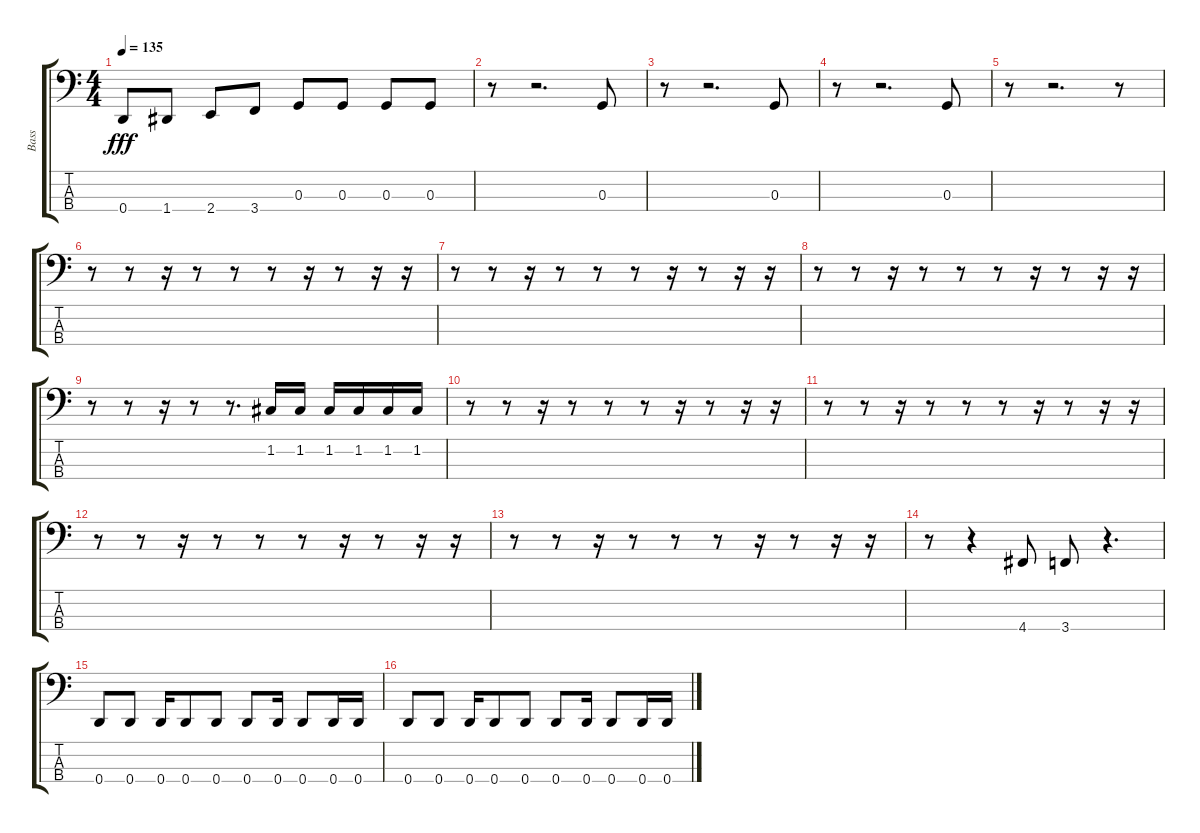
\track ("Bass" "Bass") {instrument electricbasspick}
\staff {score tabs}
\tuning (F2 C2 G1 D1) {hide}
\ts (4 4)
\tempo 135
\clef f4
\ks c
0.4.8{dy fff} 1.4.8 2.4.8 3.4.8 0.3.8 0.3.8 0.3.8 0.3.8 |
r.8 r.2{d} 0.3.8 |
r.8 r.2{d} 0.3.8 |
r.8 r.2{d} 0.3.8 |
r.8 r.2{d} r.8 |
r.8 r.8 r.16 r.8 r.8 r.8 r.16 r.8 r.16 r.16 |
r.8 r.8 r.16 r.8 r.8 r.8 r.16 r.8 r.16 r.16 |
r.8 r.8 r.16 r.8 r.8 r.8 r.16 r.8 r.16 r.16 |
r.8 r.8 r.16 r.8 r.8{d} 1.2.16 1.2.16 1.2.16 1.2.16 1.2.16 1.2.16 |
r.8 r.8 r.16 r.8 r.8 r.8 r.16 r.8 r.16 r.16 |
r.8 r.8 r.16 r.8 r.8 r.8 r.16 r.8 r.16 r.16 |
r.8 r.8 r.16 r.8 r.8 r.8 r.16 r.8 r.16 r.16 |
r.8 r.8 r.16 r.8 r.8 r.8 r.16 r.8 r.16 r.16 |
r.8 r.4 4.4.8 3.4.8 r.4{d} |
0.4.8 0.4.8 0.4.16 0.4.8 0.4.8 0.4.8 0.4.16 0.4.8 0.4.16 0.4.16 |
0.4.8 0.4.8 0.4.16 0.4.8 0.4.8 0.4.8 0.4.16 0.4.8 0.4.16 0.4.16
